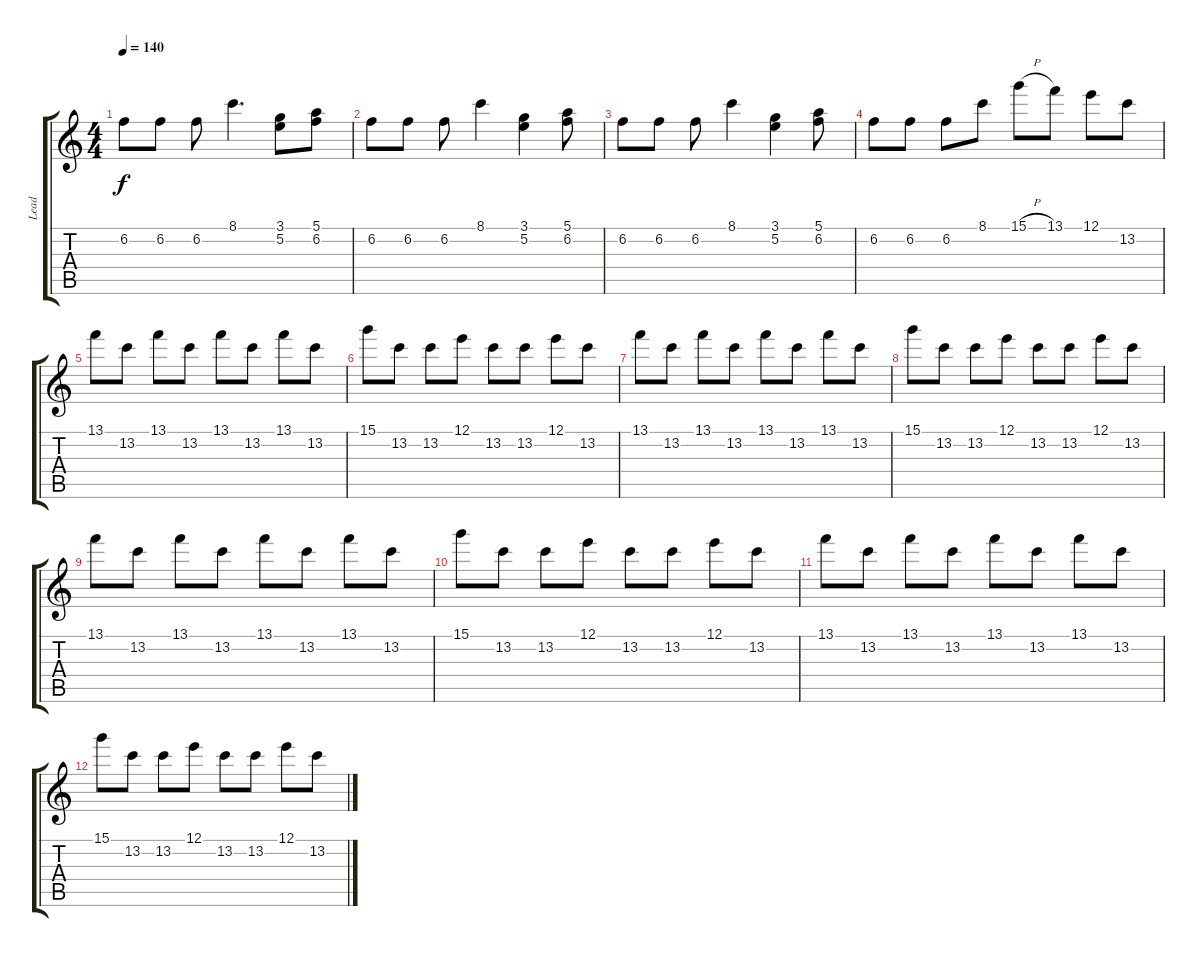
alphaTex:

\track ("Lead" "Lead") {instrument distortionguitar}
\staff {score tabs}
\tuning (E4 B3 G3 D3 A2 D2) {hide}
\ts (4 4)
\tempo 140
\clef g2
\ks c
6.2.8{dy f} 6.2.8 6.2.8 8.1.4{d} (3.1 5.2).8 (5.1 6.2).8 |
6.2.8 6.2.8 6.2.8 8.1.4 (3.1 5.2).4 (5.1 6.2).8 |
6.2.8 6.2.8 6.2.8 8.1.4 (3.1 5.2).4 (5.1 6.2).8 |
6.2.8 6.2.8 6.2.8 8.1.8 15.1{h}.8 13.1.8 12.1.8 13.2.8 |
13.1.8 13.2.8 13.1.8 13.2.8 13.1.8 13.2.8 13.1.8 13.2.8 |
15.1.8 13.2.8 13.2.8 12.1.8 13.2.8 13.2.8 12.1.8 13.2.8 |
13.1.8 13.2.8 13.1.8 13.2.8 13.1.8 13.2.8 13.1.8 13.2.8 |
15.1.8 13.2.8 13.2.8 12.1.8 13.2.8 13.2.8 12.1.8 13.2.8 |
13.1.8 13.2.8 13.1.8 13.2.8 13.1.8 13.2.8 13.1.8 13.2.8 |
15.1.8 13.2.8 13.2.8 12.1.8 13.2.8 13.2.8 12.1.8 13.2.8 |
13.1.8 13.2.8 13.1.8 13.2.8 13.1.8 13.2.8 13.1.8 13.2.8 |
15.1.8 13.2.8 13.2.8 12.1.8 13.2.8 13.2.8 12.1.8 13.2.8
